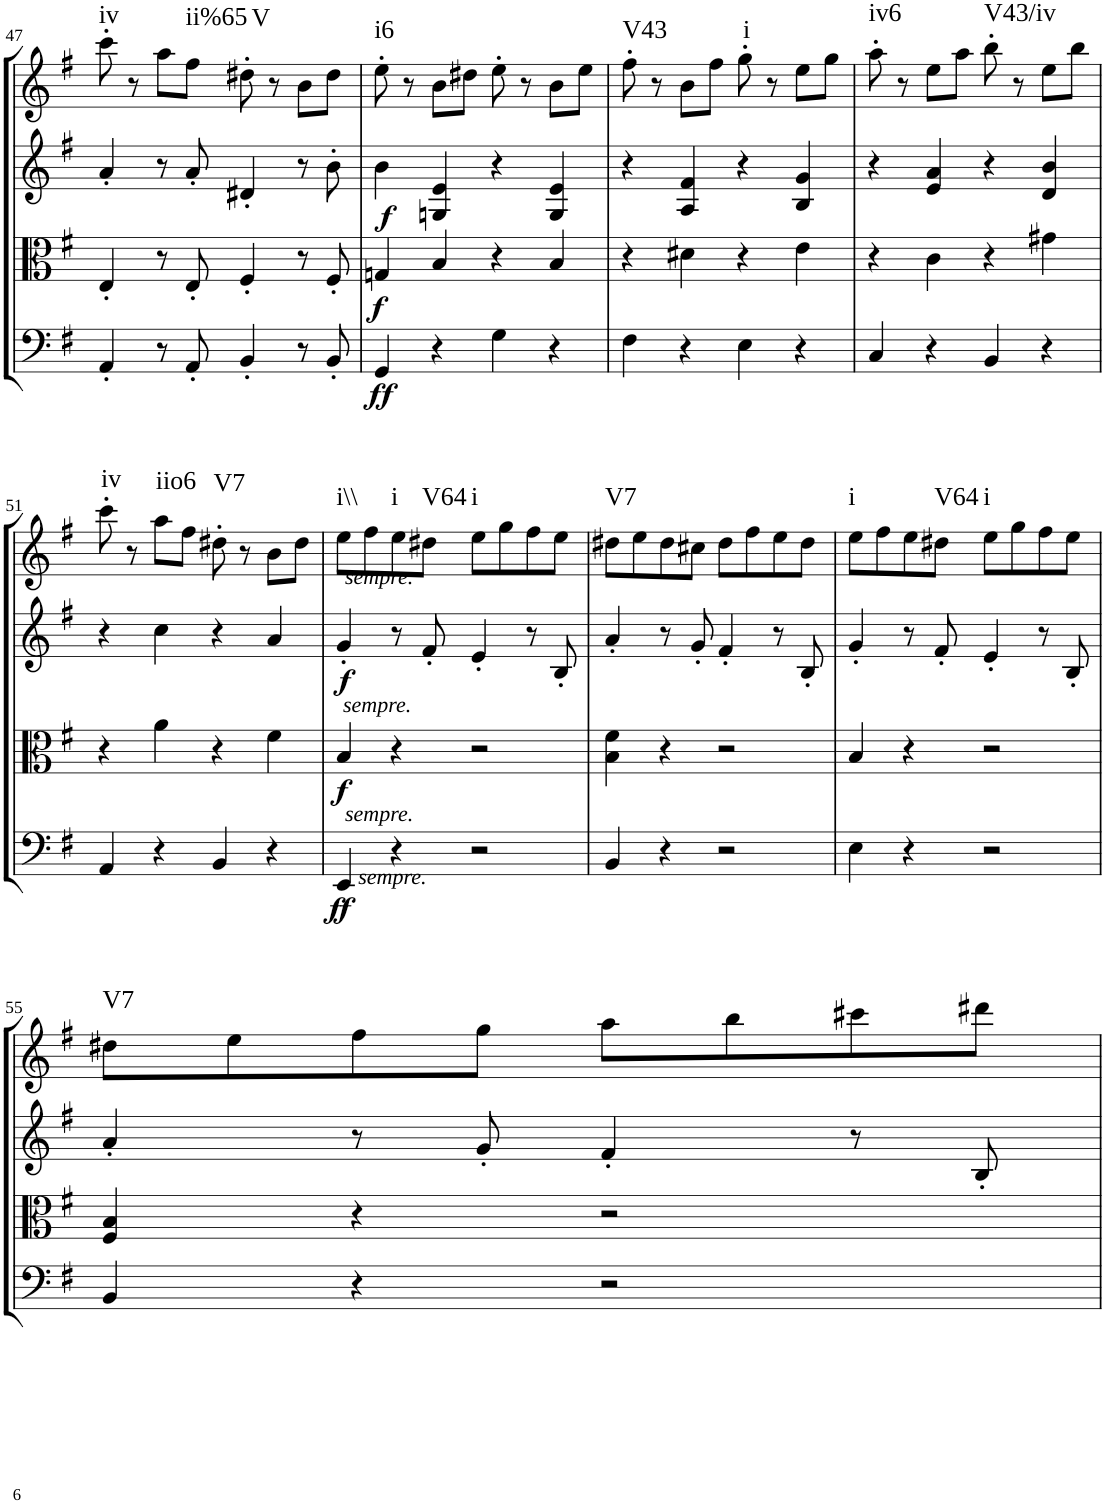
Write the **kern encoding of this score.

**kern	**dynam	**kern	**dynam	**kern	**dynam	**kern	**harte
*part4	*part4	*part3	*part3	*part2	*part2	*part1	*part1
*staff4	*staff4	*staff3	*staff3	*staff2	*staff2	*staff1	*
*I"Violoncello.	*	*I"Viola	*	*I"Violin II.	*	*I"Violin I.	*
*I'Vc	*	*I'Vla	*	*I'Vln	*	*I'Vln	*
!!LO:PB:g=z
*clefF4	*	*clefC3	*	*clefG2	*	*clefG2	*
*k[f#]	*	*k[f#]	*	*k[f#]	*	*k[f#]	*
*M2/2	*	*M2/2	*	*M2/2	*	*M2/2	*
*met(c|)	*	*met(c|)	*	*met(c|)	*	*met(c|)	*
=47	=47	=47	=47	=47	=47	=47	=47
!	!	!	!	!	!	!	!LO:H:kt=iv
4AA'/	.	4E'/	.	4a'/	.	8ccc'\	N
.	.	.	.	.	.	8r	.
8r	.	8r	.	8r	.	8aa\L	.
!	!	!	!	!	!	!	!LO:H:kt=ii%65
8AA'/	.	8E'/	.	8a'/	.	8ff#\J	N
!	!	!	!	!	!	!	!LO:H:kt=V
4BB'/	.	4F#'/	.	4d#X'/	.	8dd#X'\	N
.	.	.	.	.	.	8r	.
8r	.	8r	.	8r	.	8b\L	.
8BB'/	.	8F#'/	.	8b'\	.	8dd#\J	.
=48	=48	=48	=48	=48	=48	=48	=48
!	!LO:DY:b	!	!	!	!	!	!
!	!LO:DY:n=1:b	!	!LO:DY:b	!	!LO:DY:b	!	!LO:H:kt=i6
4GG/	f f	4Gn/	f	4b\	f	8ee'\	N
.	.	.	.	.	.	8r	.
4r	.	4B/	.	4Gn/ 4e/	.	8b\L	.
.	.	.	.	.	.	8dd#X\J	.
4G\	.	4r	.	4r	.	8ee'\	.
.	.	.	.	.	.	8r	.
4r	.	4B/	.	4G/ 4e/	.	8b\L	.
.	.	.	.	.	.	8ee\J	.
=49	=49	=49	=49	=49	=49	=49	=49
!	!	!	!	!	!	!	!LO:H:kt=V43
4F#\	.	4r	.	4r	.	8ff#'\	N
.	.	.	.	.	.	8r	.
4r	.	4d#X\	.	4A/ 4f#/	.	8b\L	.
.	.	.	.	.	.	8ff#\J	.
!	!	!	!	!	!	!	!LO:H:kt=i
4E\	.	4r	.	4r	.	8gg'\	N
.	.	.	.	.	.	8r	.
4r	.	4e\	.	4B/ 4g/	.	8ee\L	.
.	.	.	.	.	.	8gg\J	.
=50	=50	=50	=50	=50	=50	=50	=50
!	!	!	!	!	!	!	!LO:H:kt=iv6
4C/	.	4r	.	4r	.	8aa'\	N
.	.	.	.	.	.	8r	.
4r	.	4c\	.	4e/ 4a/	.	8ee\L	.
.	.	.	.	.	.	8aa\J	.
!	!	!	!	!	!	!	!LO:H:kt=V43/iv
4BB/	.	4r	.	4r	.	8bb'\	N
.	.	.	.	.	.	8r	.
4r	.	4g#X\	.	4d/ 4b/	.	8ee\L	.
.	.	.	.	.	.	8bb\J	.
!!LO:LB:g=z
=51	=51	=51	=51	=51	=51	=51	=51
!	!	!	!	!	!	!	!LO:H:kt=iv
4AA/	.	4r	.	4r	.	8ccc'\	N
.	.	.	.	.	.	8r	.
!	!	!	!	!	!	!	!LO:H:kt=iio6
4r	.	4a\	.	4cc\	.	8aa\L	N
.	.	.	.	.	.	8ff#\J	.
!	!	!	!	!	!	!	!LO:H:kt=V7
4BB/	.	4r	.	4r	.	8dd#X'\	N
.	.	.	.	.	.	8r	.
4r	.	4f#\	.	4a/	.	8b\L	.
.	.	.	.	.	.	8dd#\J	.
=52	=52	=52	=52	=52	=52	=52	=52
!	!	!	!	!	!	!LO:TX:a:i:t=sempre.	!
!	!	!	!	!LO:TX:b:i:t=sempre.	!	!	!
!	!	!LO:TX:b:i:t=sempre.	!	!	!	!	!
!LO:TX:a:i:t=sempre.	!	!	!	!	!	!	!
!	!LO:DY:b	!	!	!	!	!	!
!	!LO:DY:n=1:b	!	!LO:DY:b	!	!LO:DY:b	!	!LO:H:kt=i\\
4EE/	f f	4B/	f	4g'/	f	8ee\L	N
.	.	.	.	.	.	8ff#\	.
!	!	!	!	!	!	!	!LO:H:kt=i
4r	.	4r	.	8r	.	8ee\	N
!	!	!	!	!	!	!	!LO:H:kt=V64
.	.	.	.	8f#'/	.	8dd#X\J	N
!	!	!	!	!	!	!	!LO:H:kt=i
2r	.	2r	.	4e'/	.	8ee\L	N
.	.	.	.	.	.	8gg\	.
.	.	.	.	8r	.	8ff#\	.
.	.	.	.	8B'/	.	8ee\J	.
=53	=53	=53	=53	=53	=53	=53	=53
!	!	!	!	!	!	!	!LO:H:kt=V7
4BB/	.	4B\ 4f#\	.	4a'/	.	8dd#X\L	N
.	.	.	.	.	.	8ee\	.
4r	.	4r	.	8r	.	8dd#\	.
.	.	.	.	8g'/	.	8cc#X\J	.
2r	.	2r	.	4f#'/	.	8dd#\L	.
.	.	.	.	.	.	8ff#\	.
.	.	.	.	8r	.	8ee\	.
.	.	.	.	8B'/	.	8dd#\J	.
=54	=54	=54	=54	=54	=54	=54	=54
!	!	!	!	!	!	!	!LO:H:kt=i
4E\	.	4B/	.	4g'/	.	8ee\L	N
.	.	.	.	.	.	8ff#\	.
4r	.	4r	.	8r	.	8ee\	.
!	!	!	!	!	!	!	!LO:H:kt=V64
.	.	.	.	8f#'/	.	8dd#X\J	N
!	!	!	!	!	!	!	!LO:H:kt=i
2r	.	2r	.	4e'/	.	8ee\L	N
.	.	.	.	.	.	8gg\	.
.	.	.	.	8r	.	8ff#\	.
.	.	.	.	8B'/	.	8ee\J	.
!!LO:LB:g=z
=55	=55	=55	=55	=55	=55	=55	=55
!	!	!	!	!	!	!	!LO:H:kt=V7
4BB/	.	4F#/ 4B/	.	4a'/	.	8dd#X\L	N
.	.	.	.	.	.	8ee\	.
4r	.	4r	.	8r	.	8ff#\	.
.	.	.	.	8g'/	.	8gg\J	.
2r	.	2r	.	4f#'/	.	8aa\L	.
.	.	.	.	.	.	8bb\	.
.	.	.	.	8r	.	8ccc#X\	.
.	.	.	.	8B'/	.	8ddd#X\J	.
=	=	=	=	=	=	=	=
*-	*-	*-	*-	*-	*-	*-	*-
